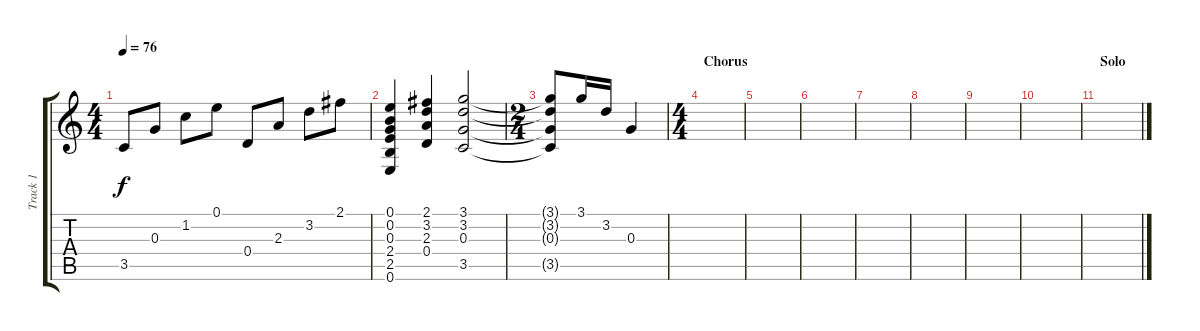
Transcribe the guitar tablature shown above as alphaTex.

\track ("Track 1" "Track 1") {instrument acousticguitarsteel}
\staff {score tabs}
\tuning (E4 B3 G3 D3 A2 E2) {hide}
\ts (4 4)
\tempo 76
\clef g2
\ks c
3.5.8{dy f} 0.3.8 1.2.8 0.1.8 0.4.8 2.3.8 3.2.8 2.1.8 |
(0.1 0.2 0.3 2.4 2.5 0.6).4 (2.1 3.2 2.3 0.4).4 (3.1 3.2 0.3 3.5).2 |
\ts (2 4)
(3.1{t} 3.2{t} 0.3{t} 3.5{t}).8 3.1.16 3.2.16 0.3.4 |
\ts (4 4)
\section ("" "Chorus")
|
|
|
|
|
|
|
\section ("" "Solo")
